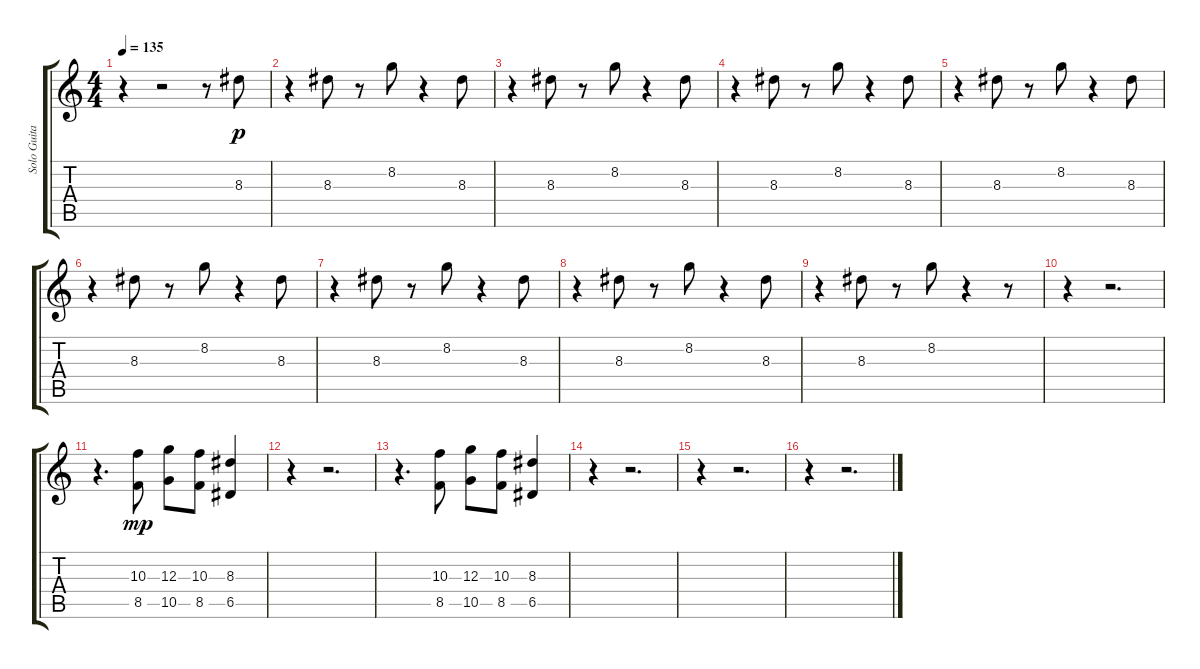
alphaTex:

\track ("Solo Guitar" "Solo Guita") {instrument distortionguitar}
\staff {score tabs}
\tuning (E4 B3 G3 D3 A2 E2) {hide}
\ts (4 4)
\tempo 135
\clef g2
\ks c
r.4{dy mf} r.2 r.8 8.3.8{dy p} |
r.4 8.3.8 r.8 8.2.8 r.4 8.3.8 |
r.4 8.3.8 r.8 8.2.8 r.4 8.3.8 |
r.4 8.3.8 r.8 8.2.8 r.4 8.3.8 |
r.4 8.3.8 r.8 8.2.8 r.4 8.3.8 |
r.4 8.3.8 r.8 8.2.8 r.4 8.3.8 |
r.4 8.3.8 r.8 8.2.8 r.4 8.3.8 |
r.4 8.3.8 r.8 8.2.8 r.4 8.3.8 |
r.4 8.3.8 r.8 8.2.8 r.4 r.8 |
r.4 r.2{d} |
r.4{d} (10.3 8.5).8{dy mp} (12.3 10.5).8 (10.3 8.5).8 (8.3 6.5).4 |
r.4 r.2{d} |
r.4{d} (10.3 8.5).8 (12.3 10.5).8 (10.3 8.5).8 (8.3 6.5).4 |
r.4 r.2{d} |
r.4 r.2{d} |
r.4 r.2{d}
